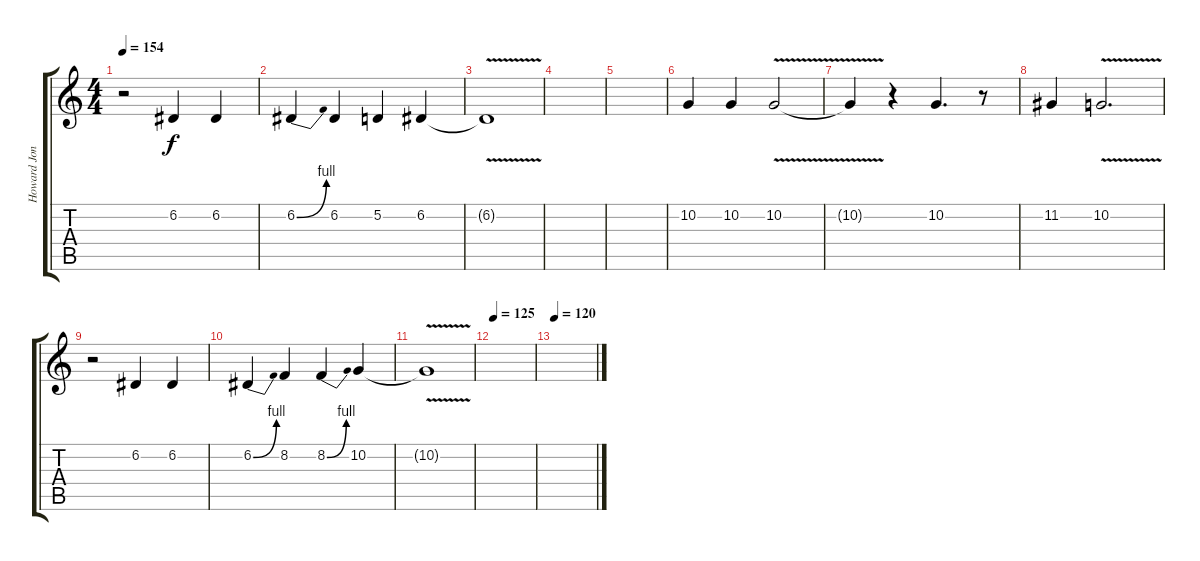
\track ("Howard Jones" "Howard Jon") {instrument oboe}
\staff {score tabs}
\tuning (D4 A3 F3 C3 G2 C2) {hide}
\ts (4 4)
\tempo 154
\clef g2
\ks c
r.2{dy f} 6.2.4 6.2.4 |
6.2{be (bend 0 0 60 4)}.4 6.2.4 5.2.4 6.2.4 |
6.2{v t}.1 |
|
|
10.2.4 10.2.4 10.2{v}.2 |
10.2{t}.4 r.4 10.2.4{d} r.8 |
11.2.4 10.2{v}.2{d} |
r.2 6.2.4 6.2.4 |
6.2{be (bend 0 0 60 4)}.4 8.2.4 8.2{be (bend 0 0 60 4)}.4 10.2.4 |
10.2{v t}.1 |
\tempo 125
|
\tempo 120
